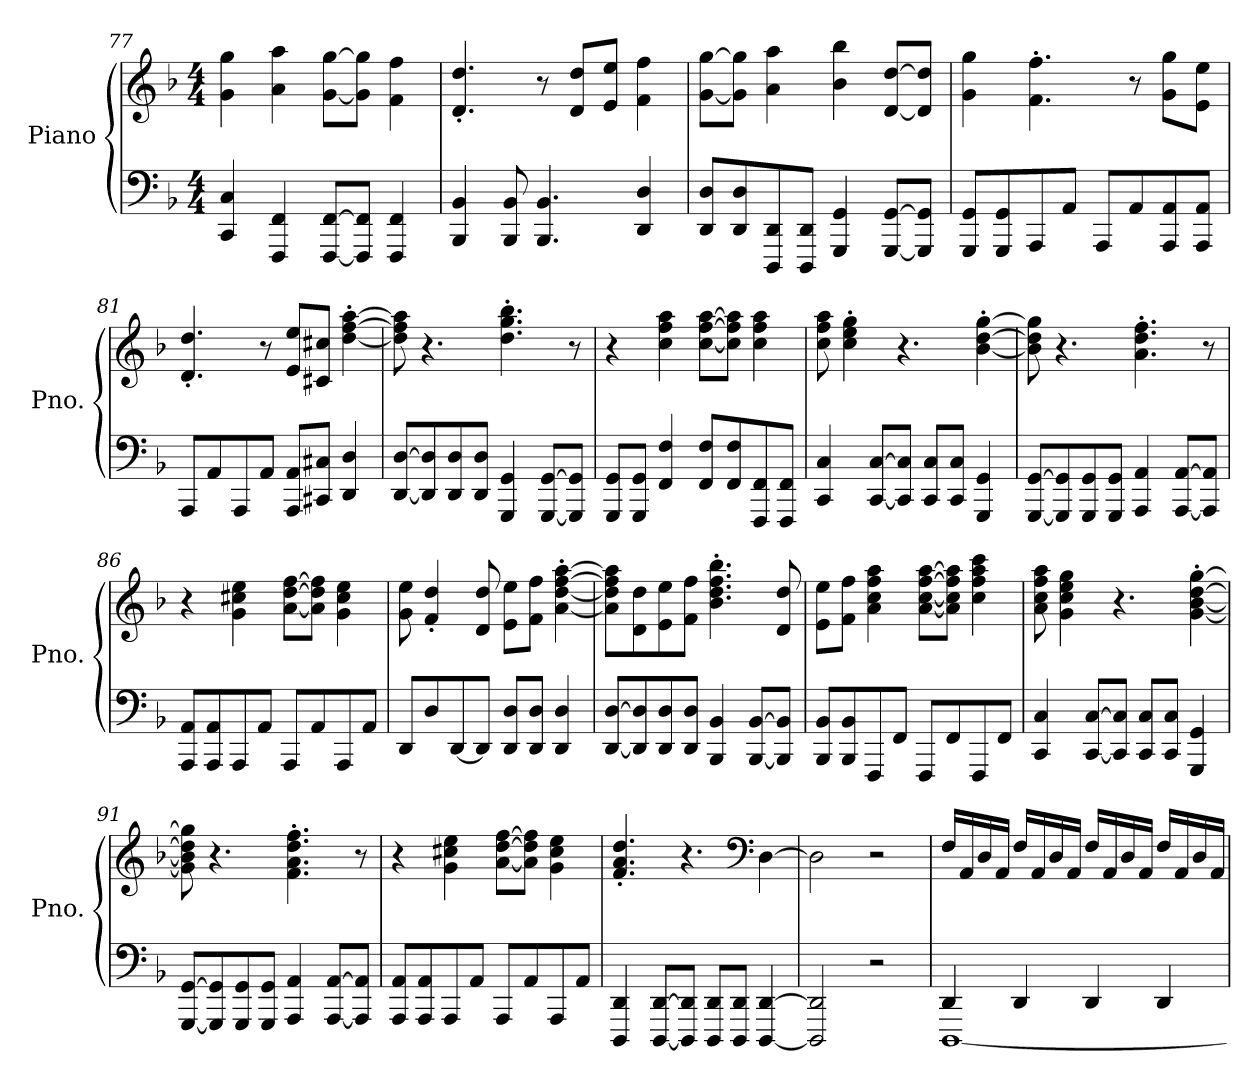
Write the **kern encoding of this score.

**kern	**kern
*part1	*part1
*staff2	*staff1
*I"Piano	*
*I'Pno.	*
*clefF4	*clefG2
*k[b-]	*k[b-]
*M4/4	*M4/4
=77	=77
4CC/ 4C/	4g\ 4gg\
4FFF/ 4FF/	4a\ 4aa\
[8FFF/ [8FF/L	[8g\ [8gg\L
8FFF/] 8FF/]J	8g\] 8gg\]J
4FFF/ 4FF/	4f\ 4ff\
=78	=78
4BBB-/ 4BB-/	4.d/' 4.dd/'
8BBB-/ 8BB-/	.
4.BBB-/ 4.BB-/	8r
.	8d/ 8dd/L
.	8e/ 8ee/J
4DD/ 4D/	4f\ 4ff\
=79	=79
8DD/ 8D/L	[8g\ [8gg\L
8DD/ 8D/	8g\] 8gg\]J
8DDD/ 8DD/	4a\ 4aa\
8DDD/ 8DD/J	.
4GGG/ 4GG/	4b-\ 4bb-\
[8GGG/ [8GG/L	[8d/ [8dd/L
8GGG/] 8GG/]J	8d/] 8dd/]J
=80	=80
8GGG/ 8GG/L	4g\ 4gg\
8GGG/ 8GG/	.
8AAA/	4.f\' 4.ff\'
8AA/J	.
8AAA/L	.
8AA/	8r
8AAA/ 8AA/	8g\ 8gg\L
8AAA/ 8AA/J	8e\ 8ee\J
!!LO:LB:g=z
=81	=81
8AAA/L	4.d/' 4.dd/'
8AA/	.
8AAA/	.
8AA/J	8r
8AAA/ 8AA/L	8e/ 8ee/L
8CC#X/ 8C#X/J	8c#X/ 8cc#X/J
4DD/ 4D/	[4dd\' [4ff\' [4aa\'
=82	=82
[8DD/ [8D/L	8dd\] 8ff\] 8aa\]
8DD/] 8D/]	4.r
8DD/ 8D/	.
8DD/ 8D/J	.
4GGG/ 4GG/	4.dd\' 4.gg\' 4.bb-\'
[8GGG/ [8GG/L	.
8GGG/] 8GG/]J	8r
=83	=83
8GGG/ 8GG/L	4r
8GGG/ 8GG/J	.
4FF/ 4F/	4cc\ 4ff\ 4aa\
8FF/ 8F/L	[8cc\ [8ff\ [8aa\L
8FF/ 8F/	8cc\] 8ff\] 8aa\]J
8FFF/ 8FF/	4cc\ 4ff\ 4aa\
8FFF/ 8FF/J	.
=84	=84
4CC/ 4C/	8cc\ 8ff\ 8aa\
.	4cc\' 4ee\' 4gg\'
[8CC/ [8C/L	.
8CC/] 8C/]J	4.r
8CC/ 8C/L	.
8CC/ 8C/J	.
4GGG/ 4GG/	[4b-\' [4dd\' [4gg\'
!!LO:LB:g=z
=85	=85
[8GGG/ [8GG/L	8b-\] 8dd\] 8gg\]
8GGG/] 8GG/]	4.r
8GGG/ 8GG/	.
8GGG/ 8GG/J	.
4AAA/ 4AA/	4.a\' 4.dd\' 4.ff\'
[8AAA/ [8AA/L	.
8AAA/] 8AA/]J	8r
=86	=86
8AAA/ 8AA/L	4r
8AAA/ 8AA/	.
8AAA/	4g\ 4cc#X\ 4ee\
8AA/J	.
8AAA/L	[8a\ [8dd\ [8ff\L
8AA/	8a\] 8dd\] 8ff\]J
8AAA/	4g\ 4cc#\ 4ee\
8AA/J	.
=87	=87
8DD/L	8g\ 8ee\
8D/	4f/' 4dd/'
[8DD/	.
8DD/J]	8d/ 8dd/
8DD/ 8D/L	8e\ 8ee\L
8DD/ 8D/J	8f\ 8ff\J
4DD/ 4D/	[4a\' [4dd\' [4ff\' [4aa\'
=88	=88
[8DD/ [8D/L	8a\] 8dd\] 8ff\] 8aa\]L
8DD/] 8D/]	8d\ 8dd\
8DD/ 8D/	8e\ 8ee\
8DD/ 8D/J	8f\ 8ff\J
4BBB-/ 4BB-/	4.b-\' 4.dd\' 4.ff\' 4.bb-\'
[8BBB-/ [8BB-/L	.
8BBB-/] 8BB-/]J	8d/ 8dd/
!!LO:LB:g=z
=89	=89
8BBB-/ 8BB-/L	8e\ 8ee\L
8BBB-/ 8BB-/	8f\ 8ff\J
8FFF/	4a\ 4cc\ 4ff\ 4aa\
8FF/J	.
8FFF/L	[8a\ [8cc\ [8ff\ [8aa\L
8FF/	8a\] 8cc\] 8ff\] 8aa\]J
8FFF/	4cc\ 4ff\ 4aa\ 4ccc\
8FF/J	.
=90	=90
4CC/ 4C/	8a\ 8cc\ 8ff\ 8aa\
.	4g\ 4cc\ 4ee\ 4gg\
[8CC/ [8C/L	.
8CC/] 8C/]J	4.r
8CC/ 8C/L	.
8CC/ 8C/J	.
4GGG/ 4GG/	[4g\' [4b-\' [4dd\' [4gg\'
=91	=91
[8GGG/ [8GG/L	8g\] 8b-\] 8dd\] 8gg\]
8GGG/] 8GG/]	4.r
8GGG/ 8GG/	.
8GGG/ 8GG/J	.
4AAA/ 4AA/	4.f\' 4.a\' 4.dd\' 4.ff\'
[8AAA/ [8AA/L	.
8AAA/] 8AA/]J	8r
=92	=92
8AAA/ 8AA/L	4r
8AAA/ 8AA/	.
8AAA/	4g\ 4cc#X\ 4ee\
8AA/J	.
8AAA/L	[8a\ [8dd\ [8ff\L
8AA/	8a\] 8dd\] 8ff\]J
8AAA/	4g\ 4cc#\ 4ee\
8AA/J	.
!!LO:LB:g=z
=93	=93
4DDD/ 4DD/	4.f/' 4.a/' 4.dd/'
[8DDD/ [8DD/L	.
8DDD/] 8DD/]J	4.r
8DDD/ 8DD/L	.
8DDD/ 8DD/J	.
*	*clefF4
[4DDD/ [4DD/	[4D\
=94	=94
2DDD/] 2DD/]	2D\]
2r	2r
=95	=95
*^	*
4DD/	[1DDD	16F/LL
.	.	16AA/
.	.	16D/
.	.	16AA/JJ
4DD/	.	16F/LL
.	.	16AA/
.	.	16D/
.	.	16AA/JJ
4DD/	.	16F/LL
.	.	16AA/
.	.	16D/
.	.	16AA/JJ
4DD/	.	16F/LL
.	.	16AA/
.	.	16D/
.	.	16AA/JJ
*v	*v	*
=	=
*-	*-
